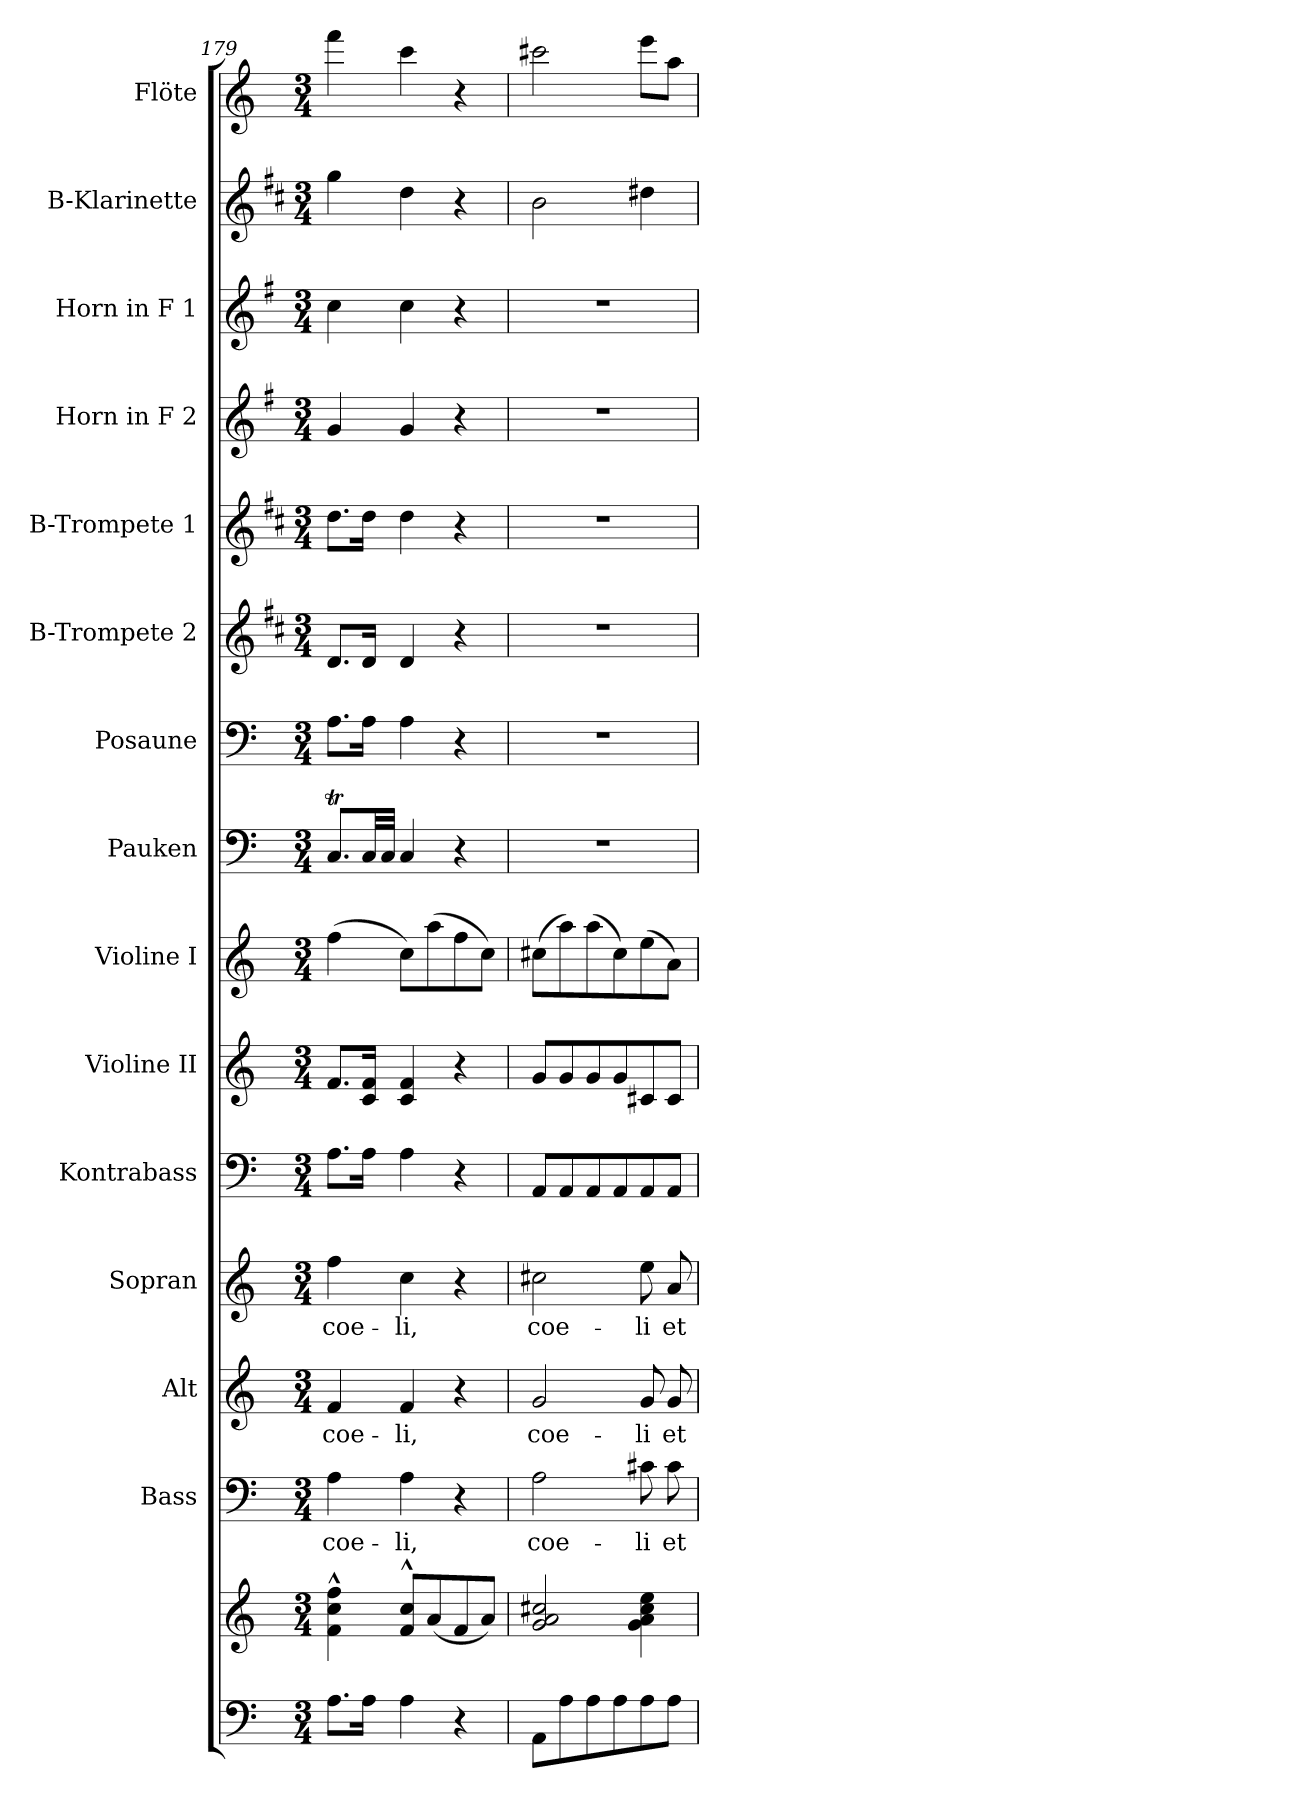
**kern	**kern	**kern	**text	**kern	**text	**kern	**text	**kern	**kern	**kern	**kern	**kern	**kern	**kern	**kern	**kern	**kern	**kern
*part15	*part15	*part14	*part14	*part13	*part13	*part12	*part12	*part11	*part10	*part9	*part8	*part7	*part6	*part5	*part4	*part3	*part2	*part1
*staff16	*staff15	*staff14	*staff14	*staff13	*staff13	*staff12	*staff12	*staff11	*staff10	*staff9	*staff8	*staff7	*staff6	*staff5	*staff4	*staff3	*staff2	*staff1
*	*	*I"Bass	*	*I"Alt	*	*I"Sopran	*	*I"Kontrabass	*I"Violine II	*I"Violine I	*I"Pauken	*I"Posaune	*I"B-Trompete 2	*I"B-Trompete 1	*I"Horn in F 2	*I"Horn in F 1	*I"B-Klarinette	*I"Flöte
*	*	*I'B.	*	*I'A.	*	*I'S.	*	*I'Kb.	*I'Vl. II	*I'Vl. I	*I'Pk.	*I'Pos.	*I'B Trp. 2	*I'B Trp. 1	*	*	*I'B Kl.	*I'Fl.
*clefF4	*clefG2	*clefF4	*	*clefG2	*	*clefG2	*	*clefF4	*clefG2	*clefG2	*clefF4	*clefF4	*clefG2	*clefG2	*clefG2	*clefG2	*clefG2	*clefG2
*	*	*	*	*	*	*	*	*ITrd7c12	*	*	*	*	*ITrd1c2	*ITrd1c2	*ITrd4c7	*ITrd4c7	*ITrd1c2	*
*k[]	*k[]	*k[]	*	*k[]	*	*k[]	*	*k[]	*k[]	*k[]	*k[]	*k[]	*k[]	*k[]	*k[]	*k[]	*k[]	*k[]
*C:	*C:	*C:	*	*C:	*	*C:	*	*C:	*C:	*C:	*C:	*C:	*C:	*C:	*C:	*C:	*C:	*C:
*M3/4	*M3/4	*M3/4	*	*M3/4	*	*M3/4	*	*M3/4	*M3/4	*M3/4	*M3/4	*M3/4	*M3/4	*M3/4	*M3/4	*M3/4	*M3/4	*M3/4
=179	=179	=179	=179	=179	=179	=179	=179	=179	=179	=179	=179	=179	=179	=179	=179	=179	=179	=179
!	!	!	!LO:LY:b	!	!LO:LY:b	!	!LO:LY:b	!	!	!	!	!	!	!	!	!	!	!
8.A\L	4f\^^> 4cc\^^> 4ff\^^>	4A\	coe-	4f/	coe-	4ff\	coe-	8.AA\L	8.f/L	(>4ff\	8.CT/L	8.A\L	8.c/L	8.cc\L	4c/	4f\	4ff\	4fff\
16A\Jk	.	.	.	.	.	.	.	16AA\Jk	16c/ 16f/Jk	.	32C/LL	16A\Jk	16c/Jk	16cc\Jk	.	.	.	.
.	.	.	.	.	.	.	.	.	.	.	32C/JJJ	.	.	.	.	.	.	.
!	!	!	!LO:LY:b	!	!LO:LY:b	!	!LO:LY:b	!	!	!	!	!	!	!	!	!	!	!
4A\	8f/^^> 8cc/^^>L	4A\	-li,	4f/	-li,	4cc\	-li,	4AA\	4c/ 4f/	8cc\L)	4C/	4A\	4c/	4cc\	4c/	4f\	4cc\	4ccc\
.	(<8a/	.	.	.	.	.	.	.	.	(>8aa\	.	.	.	.	.	.	.	.
4r	8f/	4r	.	4r	.	4r	.	4r	4r	8ff\	4r	4r	4r	4r	4r	4r	4r	4r
.	8a/J)	.	.	.	.	.	.	.	.	8cc\J)	.	.	.	.	.	.	.	.
=180	=180	=180	=180	=180	=180	=180	=180	=180	=180	=180	=180	=180	=180	=180	=180	=180	=180	=180
!	!	!	!LO:LY:b	!	!LO:LY:b	!	!LO:LY:b	!	!	!	!	!	!	!	!	!	!	!
8AA\L	2g/ 2a/ 2cc#X/	2A\	coe-	2g/	coe-	2cc#X\	coe-	8AAA/L	8g/L	(>8cc#X\L	2.r	2.r	2.r	2.r	2.r	2.r	2a\	2ccc#X\
8A\	.	.	.	.	.	.	.	8AAA/	8g/	8aa\)	.	.	.	.	.	.	.	.
8A\	.	.	.	.	.	.	.	8AAA/	8g/	(>8aa\	.	.	.	.	.	.	.	.
8A\	.	.	.	.	.	.	.	8AAA/	8g/	8cc#\)	.	.	.	.	.	.	.	.
!	!	!	!LO:LY:b	!	!LO:LY:b	!	!LO:LY:b	!	!	!	!	!	!	!	!	!	!	!
8A\	4g\ 4a\ 4cc#\ 4ee\	8c#X\	-li	8g/	-li	8ee\	-li	8AAA/	8c#X/	(>8ee\	.	.	.	.	.	.	4cc#X\	8eee\L
!	!	!	!LO:LY:b	!	!LO:LY:b	!	!LO:LY:b	!	!	!	!	!	!	!	!	!	!	!
8A\J	.	8c#\	et	8g/	et	8a/	et	8AAA/J	8c#/J	8a\J)	.	.	.	.	.	.	.	8aa\J
=	=	=	=	=	=	=	=	=	=	=	=	=	=	=	=	=	=	=
*-	*-	*-	*-	*-	*-	*-	*-	*-	*-	*-	*-	*-	*-	*-	*-	*-	*-	*-
